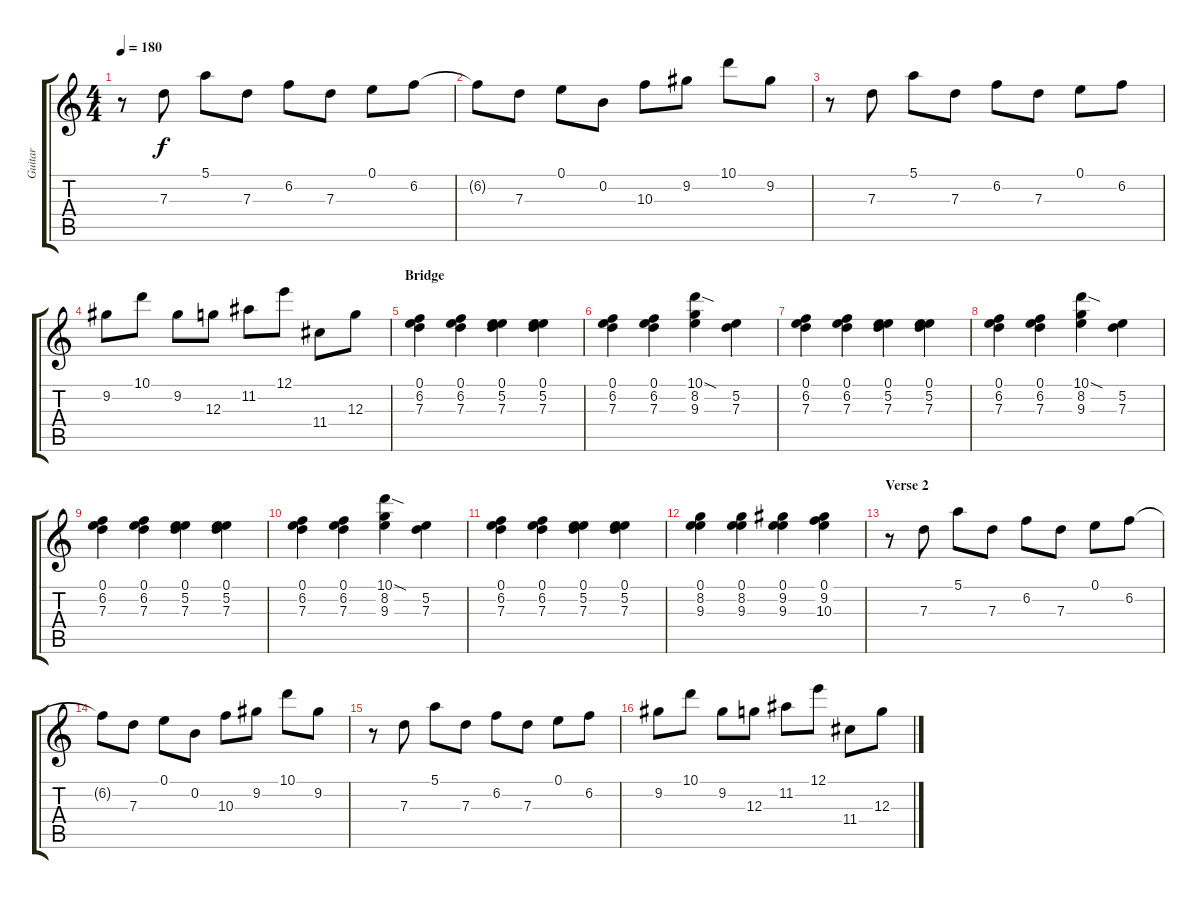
\track ("Guitar" "Guitar") {instrument distortionguitar}
\staff {score tabs}
\tuning (E4 B3 G3 D3 A2 E2) {hide}
\ts (4 4)
\tempo 180
\clef g2
\ks c
r.8{dy f} 7.3.8 5.1.8 7.3.8 6.2.8 7.3.8 0.1.8 6.2.8 |
6.2{t}.8 7.3.8 0.1.8 0.2.8 10.3.8 9.2.8 10.1.8 9.2.8 |
r.8 7.3.8 5.1.8 7.3.8 6.2.8 7.3.8 0.1.8 6.2.8 |
9.2.8 10.1.8 9.2.8 12.3.8 11.2.8 12.1.8 11.4.8 12.3.8 |
\section ("" "Bridge")
(0.1 6.2 7.3).4{volume 16 balance 8} (0.1 6.2 7.3).4 (0.1 5.2 7.3).4 (0.1 5.2 7.3).4 |
(0.1 6.2 7.3).4 (0.1 6.2 7.3).4 (10.1{sod} 8.2 9.3).4 (5.2 7.3).4 |
(0.1 6.2 7.3).4 (0.1 6.2 7.3).4 (0.1 5.2 7.3).4 (0.1 5.2 7.3).4 |
(0.1 6.2 7.3).4 (0.1 6.2 7.3).4 (10.1{sod} 8.2 9.3).4 (5.2 7.3).4 |
(0.1 6.2 7.3).4 (0.1 6.2 7.3).4 (0.1 5.2 7.3).4 (0.1 5.2 7.3).4 |
(0.1 6.2 7.3).4 (0.1 6.2 7.3).4 (10.1{sod} 8.2 9.3).4 (5.2 7.3).4 |
(0.1 6.2 7.3).4 (0.1 6.2 7.3).4 (0.1 5.2 7.3).4 (0.1 5.2 7.3).4 |
(0.1 8.2 9.3).4 (0.1 8.2 9.3).4 (0.1 9.2 9.3).4 (0.1 9.2 10.3).4 |
\section ("" "Verse 2")
r.8{volume 13 balance 3} 7.3.8 5.1.8 7.3.8 6.2.8 7.3.8 0.1.8 6.2.8 |
6.2{t}.8 7.3.8 0.1.8 0.2.8 10.3.8 9.2.8 10.1.8 9.2.8 |
r.8 7.3.8 5.1.8 7.3.8 6.2.8 7.3.8 0.1.8 6.2.8 |
9.2.8 10.1.8 9.2.8 12.3.8 11.2.8 12.1.8 11.4.8 12.3.8
